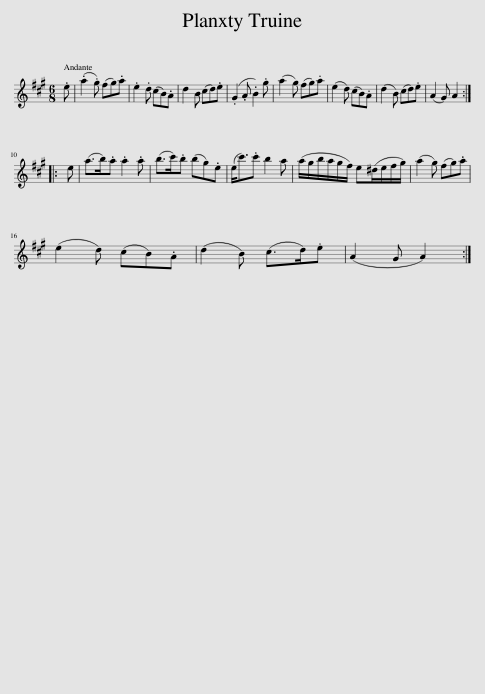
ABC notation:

X:1
L:1/8
M:6/8
I:linebreak $
K:A
V:1 treble
V:1
 .e | (.a2 .g) (fg).a | .e2 .d (cB).A | d2 B (cd).e | (.G2 .A .B2) .g | %5
 (a2 g) (fg).a | (e2 d) (cB).A | (d2 B) (cd).e | (A2 G) A2 ::$ e | %10
 (a>b).a .a2 .a | (b>c').b (bg).e | (e<c').c' b2 a | (a/g/b/a/g/f/) e(^d/e/f/g/) | (a2 g) (fg).a |$ %15
 (e2 d) (cB).A | (d2 B) (c>d).e | (A2 G A2) :| %18
